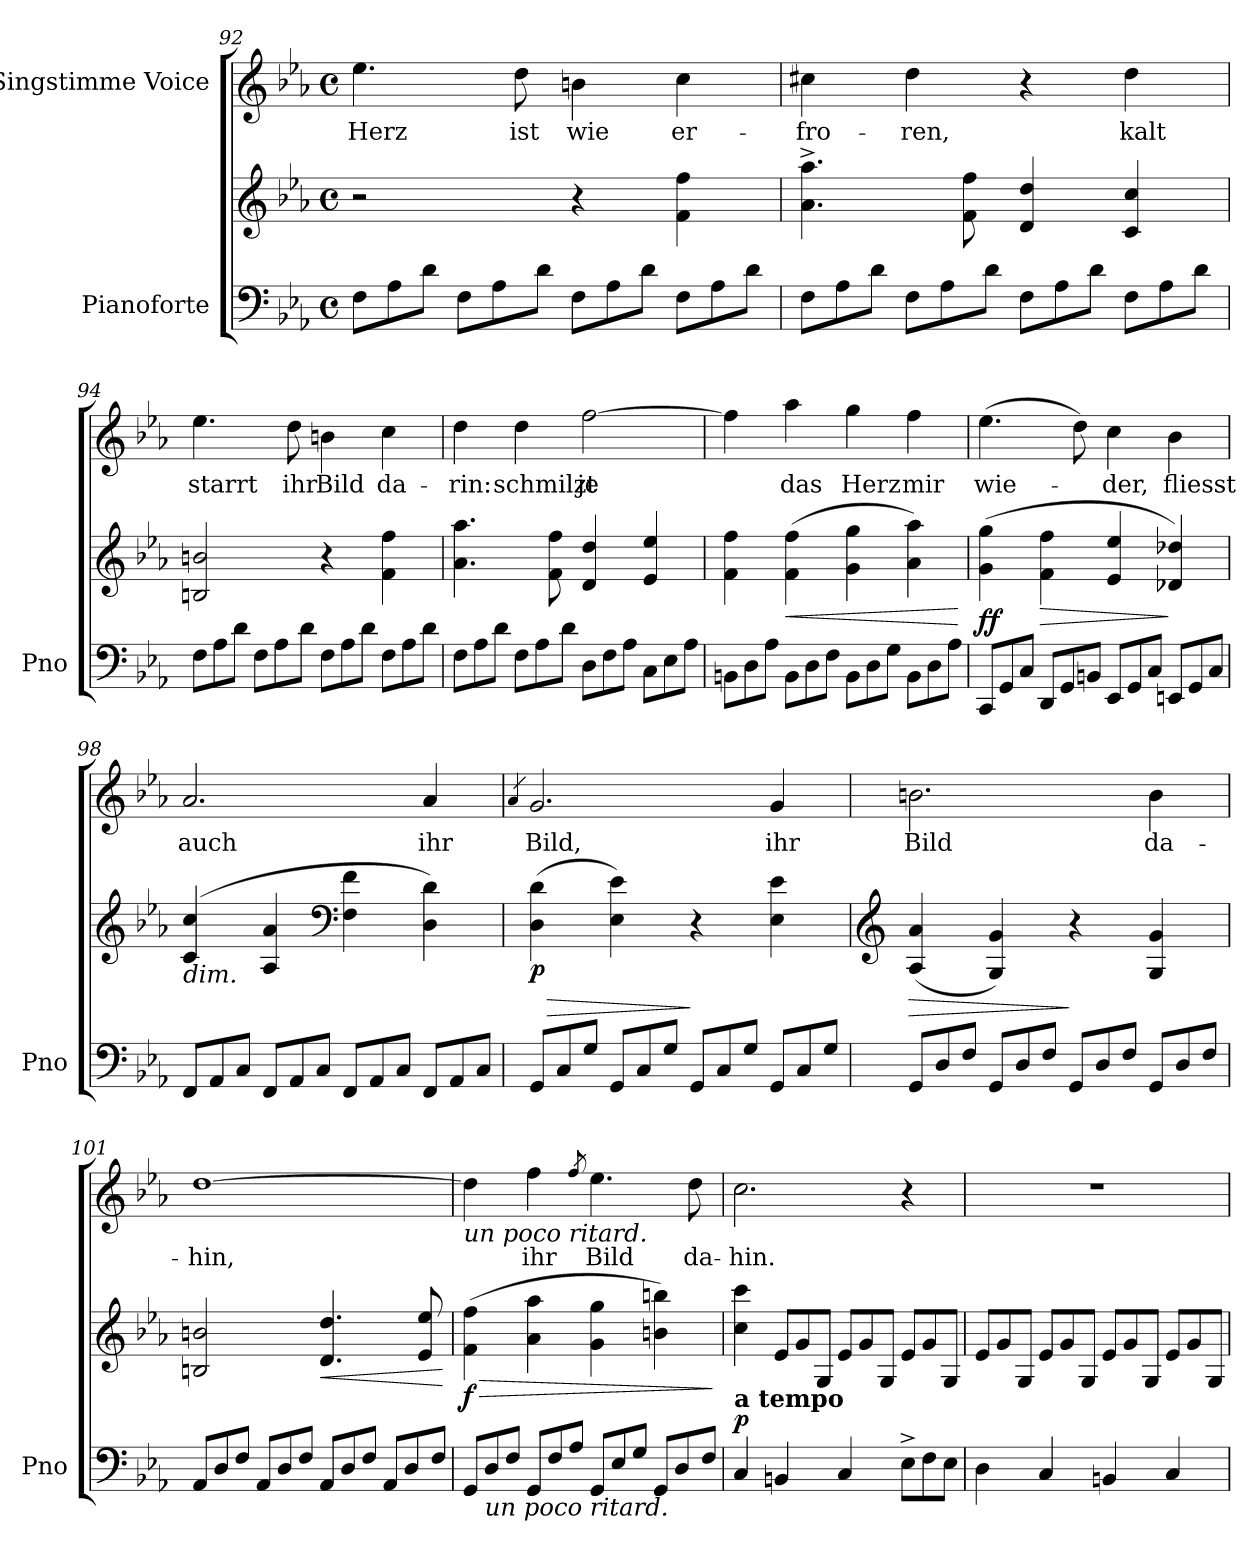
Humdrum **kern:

**kern	**kern	**dynam	**kern	**text
*part2	*part2	*part2	*part1	*part1
*staff3	*staff2	*staff2/3	*staff1	*staff1
*I"Pianoforte	*	*	*I"Singstimme Voice	*
*I'Pno	*	*	*	*
!!LO:PB:g=z
*clefF4	*clefG2	*	*clefG2	*
*k[b-e-a-]	*k[b-e-a-]	*	*k[b-e-a-]	*
*M4/4	*M4/4	*	*M4/4	*
*met(c)	*met(c)	*	*met(c)	*
*Xtuplet	*	*	*	*
=92	=92	=92	=92	=92
!	!	!	!	!LO:LY:b
12F\L	2r	.	4.ee-\	Herz
12A-\	.	.	.	.
12d\J	.	.	.	.
12F\L	.	.	.	.
12A-\	.	.	.	.
!	!	!	!	!LO:LY:b
.	.	.	8dd\	ist
12d\J	.	.	.	.
!	!	!	!	!LO:LY:b
12F\L	4r	.	4bn\	wie
12A-\	.	.	.	.
12d\J	.	.	.	.
!	!	!	!	!LO:LY:b
12F\L	4f\ 4ff\	.	4cc\	er-
12A-\	.	.	.	.
12d\J	.	.	.	.
=93	=93	=93	=93	=93
!	!	!	!	!LO:LY:b
12F\L	4.a-\^ 4.aa-\^	.	4cc#X\	-fro-
12A-\	.	.	.	.
12d\J	.	.	.	.
!	!	!	!	!LO:LY:b
12F\L	.	.	4dd\	-ren,
12A-\	.	.	.	.
.	8f\ 8ff\	.	.	.
12d\J	.	.	.	.
12F\L	4d/ 4dd/	.	4r	.
12A-\	.	.	.	.
12d\J	.	.	.	.
!	!	!	!	!LO:LY:b
12F\L	4c/ 4cc/	.	4dd\	kalt
12A-\	.	.	.	.
12d\J	.	.	.	.
!!LO:LB:g=z
=94	=94	=94	=94	=94
!	!	!	!	!LO:LY:b
12F\L	2Bn/ 2bn/	.	4.ee-\	starrt
12A-\	.	.	.	.
12d\J	.	.	.	.
12F\L	.	.	.	.
12A-\	.	.	.	.
!	!	!	!	!LO:LY:b
.	.	.	8dd\	ihr
12d\J	.	.	.	.
!	!	!	!	!LO:LY:b
12F\L	4r	.	4bn\	Bild
12A-\	.	.	.	.
12d\J	.	.	.	.
!	!	!	!	!LO:LY:b
12F\L	4f\ 4ff\	.	4cc\	da-
12A-\	.	.	.	.
12d\J	.	.	.	.
!!LO:LB:g=z
=95	=95	=95	=95	=95
!	!	!	!	!LO:LY:b
12F\L	4.a-\ 4.aa-\	.	4dd\	-rin:
12A-\	.	.	.	.
12d\J	.	.	.	.
!	!	!	!	!LO:LY:b
12F\L	.	.	4dd\	schmilzt
12A-\	.	.	.	.
.	8f\ 8ff\	.	.	.
12d\J	.	.	.	.
!	!	!	!	!LO:LY:b
12D\L	4d/ 4dd/	.	[2ff\	je
12F\	.	.	.	.
12A-\J	.	.	.	.
12C\L	4e-/ 4ee-/	.	.	.
12E-\	.	.	.	.
12A-\J	.	.	.	.
=96	=96	=96	=96	=96
12BBn\L	4f\ 4ff\	.	4ff\]	.
12D\	.	.	.	.
12A-\J	.	.	.	.
!	!	!LO:HP:b	!	!LO:LY:b
12BB\L	(4f\ 4ff\	<	4aa-\	das
12D\	.	.	.	.
12F\J	.	.	.	.
!	!	!	!	!LO:LY:b
12BB\L	4g\ 4gg\	.	4gg\	Herz
12D\	.	.	.	.
12G\J	.	.	.	.
!	!	!	!	!LO:LY:b
12BB\L	4a-\ 4aa-\)	.	4ff\	mir
12D\	.	.	.	.
12A-\J	.	.	.	.
.	.	[	.	.
!!LO:LB:g=z
=97	=97	=97	=97	=97
!	!	!LO:DY:a=2	!	!LO:LY:b
12CC/L	(4g\ 4gg\	ff	(4.ee-\	wie-
12GG/	.	.	.	.
12C/J	.	.	.	.
!	!	!LO:HP:b	!	!
12DD/L	4f\ 4ff\	>	.	.
12GG/	.	.	.	.
.	.	.	8dd\)	.
12BBn/J	.	.	.	.
!	!	!	!	!LO:LY:b
12EE-/L	4e-/ 4ee-/	.	4cc\	-der,
12GG/	.	.	.	.
12C/J	.	.	.	.
!	!	!	!	!LO:LY:b
12EEn/L	4d-X/ 4dd-X/)	]	4b-\	fliesst
12GG/	.	.	.	.
12C/J	.	.	.	.
!!LO:LB:g=z
=98	=98	=98	=98	=98
!	!LO:TX:b:i:t=dim.	!	!	!
!	!	!	!	!LO:LY:b
12FF/L	(4c/ 4cc/	.	2.a-/	auch
12AA-/	.	.	.	.
12C/J	.	.	.	.
12FF/L	4A-/ 4a-/	.	.	.
12AA-/	.	.	.	.
12C/J	.	.	.	.
*	*clefF4	*	*	*
12FF/L	4F\ 4f\	.	.	.
12AA-/	.	.	.	.
12C/J	.	.	.	.
!	!	!	!	!LO:LY:b
12FF/L	4D\ 4d\)	.	4a-/	ihr
12AA-/	.	.	.	.
12C/J	.	.	.	.
=99	=99	=99	=99	=99
.	.	.	4qa-/	.
!	!	!LO:HP:b	!	!LO:LY:b
!	!	!LO:DY:n=1:b	!	!
12GG/L	(4D\ 4d\	> p	2.g/	Bild,
12C/	.	.	.	.
12G/J	.	.	.	.
12GG/L	4E-\ 4e-\)	.	.	.
12C/	.	.	.	.
12G/J	.	.	.	.
12GG/L	4r	]	.	.
12C/	.	.	.	.
12G/J	.	.	.	.
!	!	!	!	!LO:LY:b
12GG/L	4E-\ 4e-\	.	4g/	ihr
12C/	.	.	.	.
12G/J	.	.	.	.
!!LO:PB:g=z
=100	=100	=100	=100	=100
*	*clefG2	*	*	*
!	!	!LO:HP:b	!	!LO:LY:b
12GG/L	(4A-/ 4a-/	>	2.bn\	Bild
12D/	.	.	.	.
12F/J	.	.	.	.
12GG/L	4G/ 4g/)	.	.	.
12D/	.	.	.	.
12F/J	.	.	.	.
12GG/L	4r	]	.	.
12D/	.	.	.	.
12F/J	.	.	.	.
!	!	!	!	!LO:LY:b
12GG/L	4G/ 4g/	.	4b\	da-
12D/	.	.	.	.
12F/J	.	.	.	.
=101	=101	=101	=101	=101
!	!	!	!	!LO:LY:b
12AA-/L	2Bn/ 2bn/	.	[1dd	-hin,
12D/	.	.	.	.
12F/J	.	.	.	.
12AA-/L	.	.	.	.
12D/	.	.	.	.
12F/J	.	.	.	.
!	!	!LO:HP:b	!	!
12AA-/L	4.d/ 4.dd/	<	.	.
12D/	.	.	.	.
12F/J	.	.	.	.
12AA-/L	.	.	.	.
12D/	.	.	.	.
.	8e-/ 8ee-/	.	.	.
12F/J	.	.	.	.
.	.	[	.	.
!!LO:LB:g=z
=102	=102	=102	=102	=102
!	!	!	!LO:TX:b:i:t=un poco ritard.	!
!	!	!LO:HP:b	!	!
!	!	!LO:DY:n=1:b	!	!
12GG/L	(4f\ 4ff\	> f	4dd\]	.
!LO:TX:b:i:t=un poco ritard.	!	!	!	!
12D/	.	.	.	.
12F/J	.	.	.	.
!	!	!	!	!LO:LY:b
12GG/L	4a-\ 4aa-\	.	4ff\	ihr
12F/	.	.	.	.
12A-/J	.	.	.	.
.	.	.	8qff/	.
!	!	!	!	!LO:LY:b
12GG/L	4g\ 4gg\	.	4.ee-\	Bild
12E-/	.	.	.	.
12G/J	.	.	.	.
12GG/L	4bn\ 4bbn\)	.	.	.
12D/	.	.	.	.
!	!	!	!	!LO:LY:b
.	.	.	8dd\	da-
12F/J	.	.	.	.
.	.	]	.	.
=103	=103	=103	=103	=103
!LO:TX:a:B:t=a tempo	!	!	!	!
!	!	!LO:DY:a=2	!	!LO:LY:b
4C/	4cc\ 4ccc\	p	2.cc\	-hin.
*	*Xtuplet	*	*	*
4BBn/	12e-/L	.	.	.
.	12g/	.	.	.
.	12G/J	.	.	.
4C/	12e-/L	.	.	.
.	12g/	.	.	.
.	12G/J	.	.	.
12E-^<\L	12e-/L	.	4r	.
12F\	12g/	.	.	.
12E-\J	12G/J	.	.	.
=104	=104	=104	=104	=104
4D\	12e-/L	.	1r	.
.	12g/	.	.	.
.	12G/J	.	.	.
4C/	12e-/L	.	.	.
.	12g/	.	.	.
.	12G/J	.	.	.
4BBn/	12e-/L	.	.	.
.	12g/	.	.	.
.	12G/J	.	.	.
4C/	12e-/L	.	.	.
.	12g/	.	.	.
.	12G/J	.	.	.
=	=	=	=	=
*-	*-	*-	*-	*-
